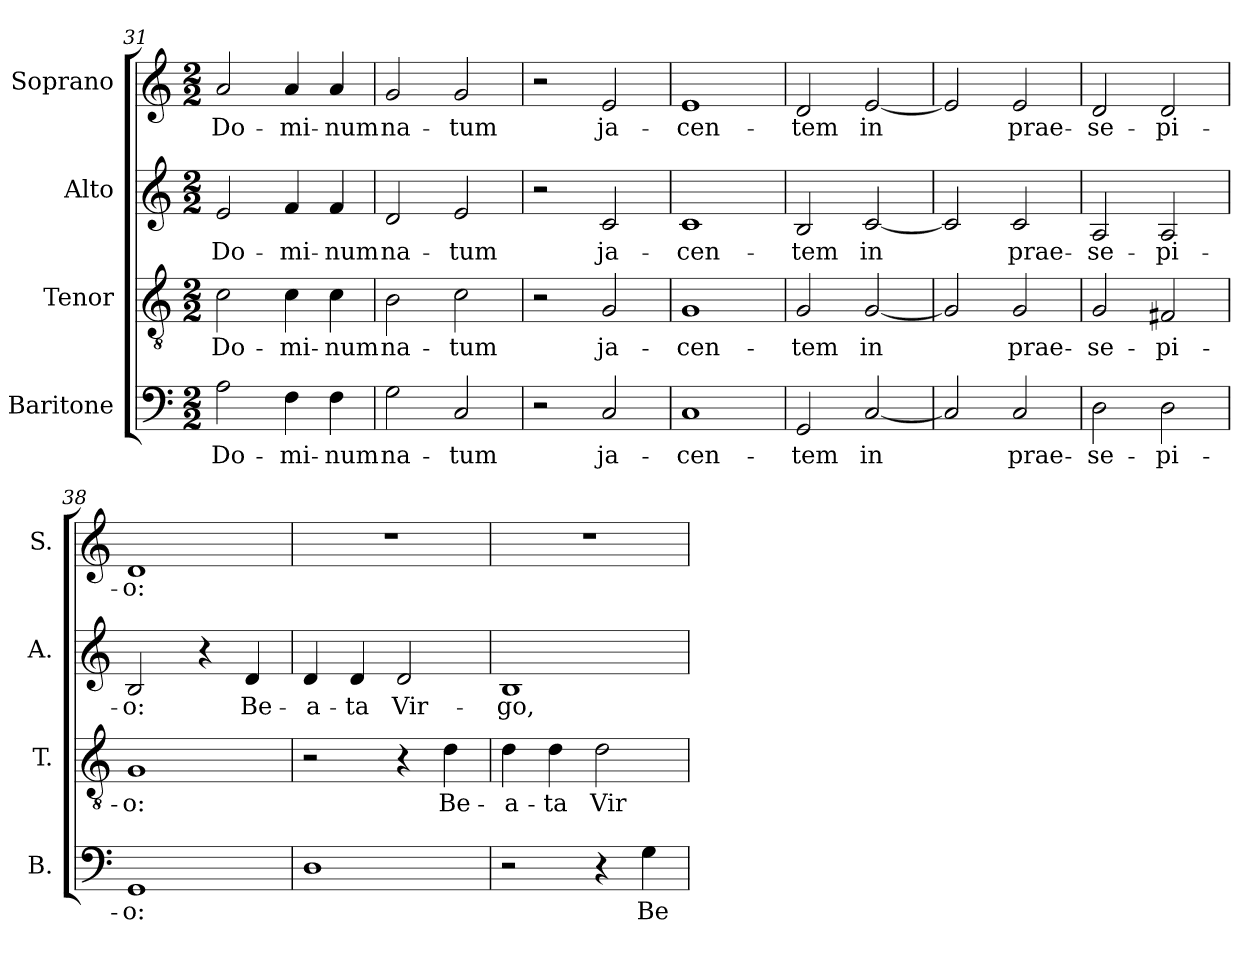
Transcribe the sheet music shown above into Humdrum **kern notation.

**kern	**text	**kern	**text	**kern	**text	**kern	**text
*part4	*part4	*part3	*part3	*part2	*part2	*part1	*part1
*staff4	*staff4	*staff3	*staff3	*staff2	*staff2	*staff1	*staff1
*I"Baritone	*	*I"Tenor	*	*I"Alto	*	*I"Soprano	*
*I'B.	*	*I'T.	*	*I'A.	*	*I'S.	*
*clefF4	*	*clefGv2	*	*clefG2	*	*clefG2	*
*	*	*ITrd7c12	*	*	*	*	*
*k[]	*	*k[]	*	*k[]	*	*k[]	*
*C:	*	*C:	*	*C:	*	*C:	*
*M2/2	*	*M2/2	*	*M2/2	*	*M2/2	*
=31	=31	=31	=31	=31	=31	=31	=31
!	!LO:LY:b:color=#000000	!	!	!	!	!	!
!	!	!	!LO:LY:b:color=#000000	!	!	!	!
!	!	!	!	!	!LO:LY:b:color=#000000	!	!
!	!	!	!	!	!	!	!LO:LY:b:color=#000000
2Ai\	Do-	2Ci\	Do-	2ei/	Do-	2ai/	Do-
!	!LO:LY:b:color=#000000	!	!	!	!	!	!
!	!	!	!LO:LY:b:color=#000000	!	!	!	!
!	!	!	!	!	!LO:LY:b:color=#000000	!	!
!	!	!	!	!	!	!	!LO:LY:b:color=#000000
4Fi\	-mi-	4Ci\	-mi-	4fi/	-mi-	4ai/	-mi-
!	!LO:LY:b:color=#000000	!	!	!	!	!	!
!	!	!	!LO:LY:b:color=#000000	!	!	!	!
!	!	!	!	!	!LO:LY:b:color=#000000	!	!
!	!	!	!	!	!	!	!LO:LY:b:color=#000000
4Fi\	-num	4Ci\	-num	4fi/	-num	4ai/	-num
=32	=32	=32	=32	=32	=32	=32	=32
!	!LO:LY:b:color=#000000	!	!	!	!	!	!
!	!	!	!LO:LY:b:color=#000000	!	!	!	!
!	!	!	!	!	!LO:LY:b:color=#000000	!	!
!	!	!	!	!	!	!	!LO:LY:b:color=#000000
2Gi\	na-	2BBi\	na-	2di/	na-	2gi/	na-
!	!LO:LY:b:color=#000000	!	!	!	!	!	!
!	!	!	!LO:LY:b:color=#000000	!	!	!	!
!	!	!	!	!	!LO:LY:b:color=#000000	!	!
!	!	!	!	!	!	!	!LO:LY:b:color=#000000
2Ci/	-tum	2Ci\	-tum	2ei/	-tum	2gi/	-tum
=33	=33	=33	=33	=33	=33	=33	=33
2r	.	2r	.	2r	.	2r	.
!	!LO:LY:b:color=#000000	!	!	!	!	!	!
!	!	!	!LO:LY:b:color=#000000	!	!	!	!
!	!	!	!	!	!LO:LY:b:color=#000000	!	!
!	!	!	!	!	!	!	!LO:LY:b:color=#000000
2Ci/	ja-	2GGi/	ja-	2ci/	ja-	2ei/	ja-
=34	=34	=34	=34	=34	=34	=34	=34
!	!LO:LY:b:color=#000000	!	!	!	!	!	!
!	!	!	!LO:LY:b:color=#000000	!	!	!	!
!	!	!	!	!	!LO:LY:b:color=#000000	!	!
!	!	!	!	!	!	!	!LO:LY:b:color=#000000
1Ci	-cen-	1GGi	-cen-	1ci	-cen-	1ei	-cen-
=35	=35	=35	=35	=35	=35	=35	=35
!	!LO:LY:b:color=#000000	!	!	!	!	!	!
!	!	!	!LO:LY:b:color=#000000	!	!	!	!
!	!	!	!	!	!LO:LY:b:color=#000000	!	!
!	!	!	!	!	!	!	!LO:LY:b:color=#000000
2GGi/	-tem	2GGi/	-tem	2Bi/	-tem	2di/	-tem
!	!LO:LY:b:color=#000000	!	!	!	!	!	!
!	!	!	!LO:LY:b:color=#000000	!	!	!	!
!	!	!	!	!	!LO:LY:b:color=#000000	!	!
!	!	!	!	!	!	!	!LO:LY:b:color=#000000
[2Ci/	in	[2GGi/	in	[2ci/	in	[2ei/	in
=36	=36	=36	=36	=36	=36	=36	=36
2Ci/]	.	2GGi/]	.	2ci/]	.	2ei/]	.
!	!LO:LY:b:color=#000000	!	!	!	!	!	!
!	!	!	!LO:LY:b:color=#000000	!	!	!	!
!	!	!	!	!	!LO:LY:b:color=#000000	!	!
!	!	!	!	!	!	!	!LO:LY:b:color=#000000
2Ci/	prae-	2GGi/	prae-	2ci/	prae-	2ei/	prae-
=37	=37	=37	=37	=37	=37	=37	=37
!	!LO:LY:b:color=#000000	!	!	!	!	!	!
!	!	!	!LO:LY:b:color=#000000	!	!	!	!
!	!	!	!	!	!LO:LY:b:color=#000000	!	!
!	!	!	!	!	!	!	!LO:LY:b:color=#000000
2Di\	-se-	2GGi/	-se-	2Ai/	-se-	2di/	-se-
!	!LO:LY:b:color=#000000	!	!	!	!	!	!
!	!	!	!LO:LY:b:color=#000000	!	!	!	!
!	!	!	!	!	!LO:LY:b:color=#000000	!	!
!	!	!	!	!	!	!	!LO:LY:b:color=#000000
2Di\	-pi-	2FF#Xi/	-pi-	2Ai/	-pi-	2di/	-pi-
!!LO:LB:g=z
=38	=38	=38	=38	=38	=38	=38	=38
!	!LO:LY:b:color=#000000	!	!	!	!	!	!
!	!	!	!LO:LY:b:color=#000000	!	!	!	!
!	!	!	!	!	!LO:LY:b:color=#000000	!	!
!	!	!	!	!	!	!	!LO:LY:b:color=#000000
1GGi	-o:	1GGi	-o:	2Bi/	-o:	1di	-o:
.	.	.	.	4r	.	.	.
!	!	!	!	!	!LO:LY:b:color=#000000	!	!
.	.	.	.	4di/	Be-	.	.
=39	=39	=39	=39	=39	=39	=39	=39
!	!	!	!	!	!LO:LY:b:color=#000000	!	!
1Di	.	2r	.	4di/	-a-	1r	.
!	!	!	!	!	!LO:LY:b:color=#000000	!	!
.	.	.	.	4di/	-ta	.	.
!	!	!	!	!	!LO:LY:b:color=#000000	!	!
.	.	4r	.	2di/	Vir-	.	.
!	!	!	!LO:LY:b:color=#000000	!	!	!	!
.	.	4Di\	Be-	.	.	.	.
=40	=40	=40	=40	=40	=40	=40	=40
!	!	!	!LO:LY:b:color=#000000	!	!	!	!
!	!	!	!	!	!LO:LY:b:color=#000000	!	!
2r	.	4Di\	-a-	1Bi	-go,	1r	.
!	!	!	!LO:LY:b:color=#000000	!	!	!	!
.	.	4Di\	-ta	.	.	.	.
!	!	!	!LO:LY:b:color=#000000	!	!	!	!
4r	.	2Di\	Vir-	.	.	.	.
!	!LO:LY:b:color=#000000	!	!	!	!	!	!
4Gi\	Be-	.	.	.	.	.	.
=	=	=	=	=	=	=	=
*-	*-	*-	*-	*-	*-	*-	*-
